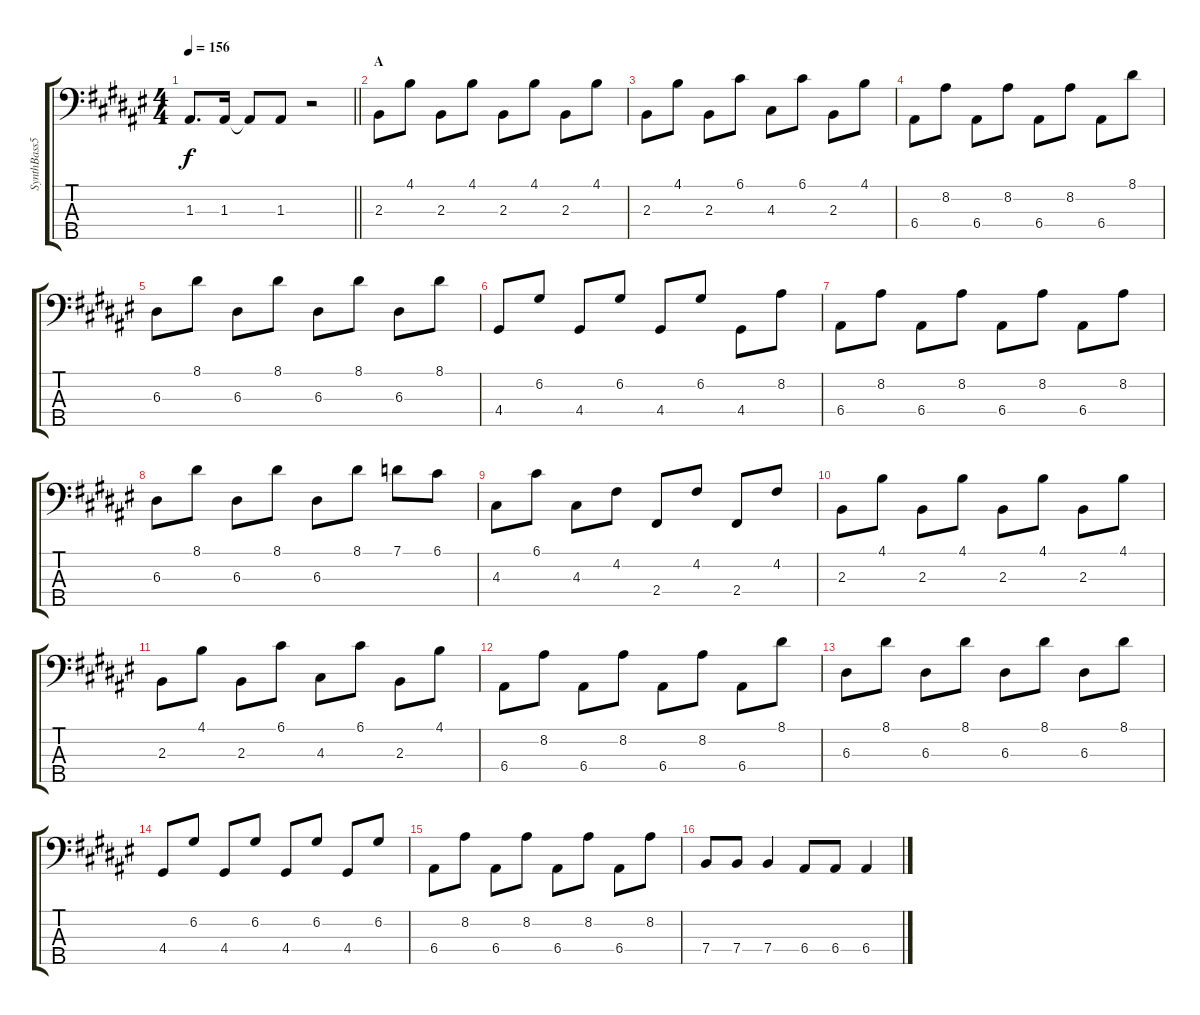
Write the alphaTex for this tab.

\track ("SynthBass5" "SynthBass5") {instrument synthbass2}
\staff {score tabs}
\tuning (G2 D2 A1 E1 B0) {hide}
\ts (4 4)
\tempo 156
\clef f4
\barLineRight lightlight
\ks f#
1.3.8{d dy f} 1.3.16 1.3{t}.8 1.3.8 r.2 |
\section ("" "A")
2.3.8 4.1.8 2.3.8 4.1.8 2.3.8 4.1.8 2.3.8 4.1.8 |
2.3.8 4.1.8 2.3.8 6.1.8 4.3.8 6.1.8 2.3.8 4.1.8 |
6.4.8 8.2.8 6.4.8 8.2.8 6.4.8 8.2.8 6.4.8 8.1.8 |
6.3.8 8.1.8 6.3.8 8.1.8 6.3.8 8.1.8 6.3.8 8.1.8 |
4.4.8 6.2.8 4.4.8 6.2.8 4.4.8 6.2.8 4.4.8 8.2.8 |
6.4.8 8.2.8 6.4.8 8.2.8 6.4.8 8.2.8 6.4.8 8.2.8 |
6.3.8 8.1.8 6.3.8 8.1.8 6.3.8 8.1.8 7.1.8 6.1.8 |
4.3.8 6.1.8 4.3.8 4.2.8 2.4.8 4.2.8 2.4.8 4.2.8 |
2.3.8 4.1.8 2.3.8 4.1.8 2.3.8 4.1.8 2.3.8 4.1.8 |
2.3.8 4.1.8 2.3.8 6.1.8 4.3.8 6.1.8 2.3.8 4.1.8 |
6.4.8 8.2.8 6.4.8 8.2.8 6.4.8 8.2.8 6.4.8 8.1.8 |
6.3.8 8.1.8 6.3.8 8.1.8 6.3.8 8.1.8 6.3.8 8.1.8 |
4.4.8 6.2.8 4.4.8 6.2.8 4.4.8 6.2.8 4.4.8 6.2.8 |
6.4.8 8.2.8 6.4.8 8.2.8 6.4.8 8.2.8 6.4.8 8.2.8 |
7.4.8 7.4.8 7.4.4 6.4.8 6.4.8 6.4.4
